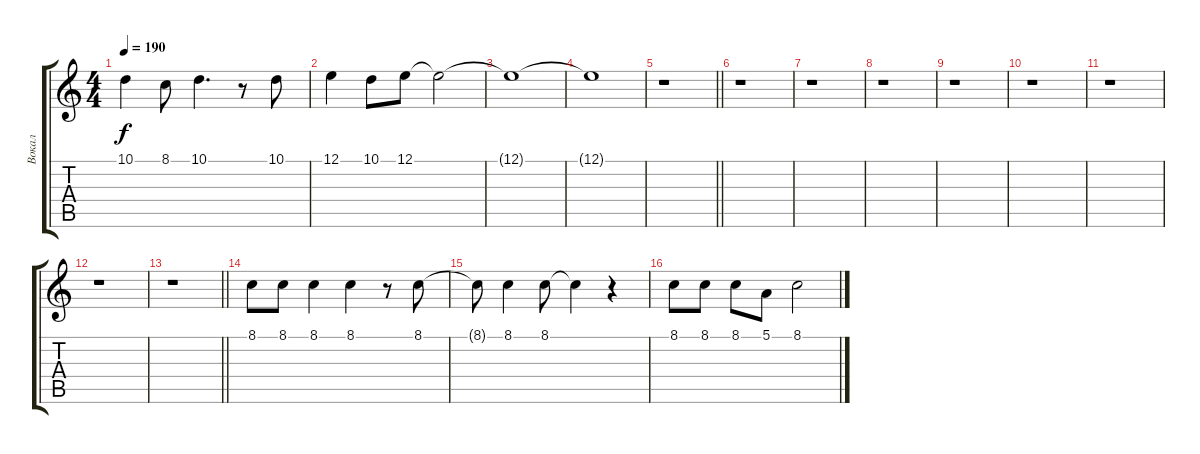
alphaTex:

\track ("Вокал" "Вокал") {instrument oboe}
\staff {score tabs}
\tuning (E4 B3 G3 D3 A2 E2) {hide}
\ts (4 4)
\tempo 190
\clef g2
\ks c
10.1.4{dy f} 8.1.8 10.1.4{d} r.8 10.1.8 |
12.1.4 10.1.8 12.1.8 12.1{t}.2 |
12.1{t}.1 |
12.1{t}.1 |
\barLineRight lightlight
r.1 |
r.1 |
r.1 |
r.1 |
r.1 |
r.1 |
r.1 |
r.1 |
\barLineRight lightlight
r.1 |
8.1.8 8.1.8 8.1.4 8.1.4 r.8 8.1.8 |
8.1{t}.8 8.1.4 8.1.8 8.1{t}.4 r.4 |
8.1.8 8.1.8 8.1.8 5.1.8 8.1.2
